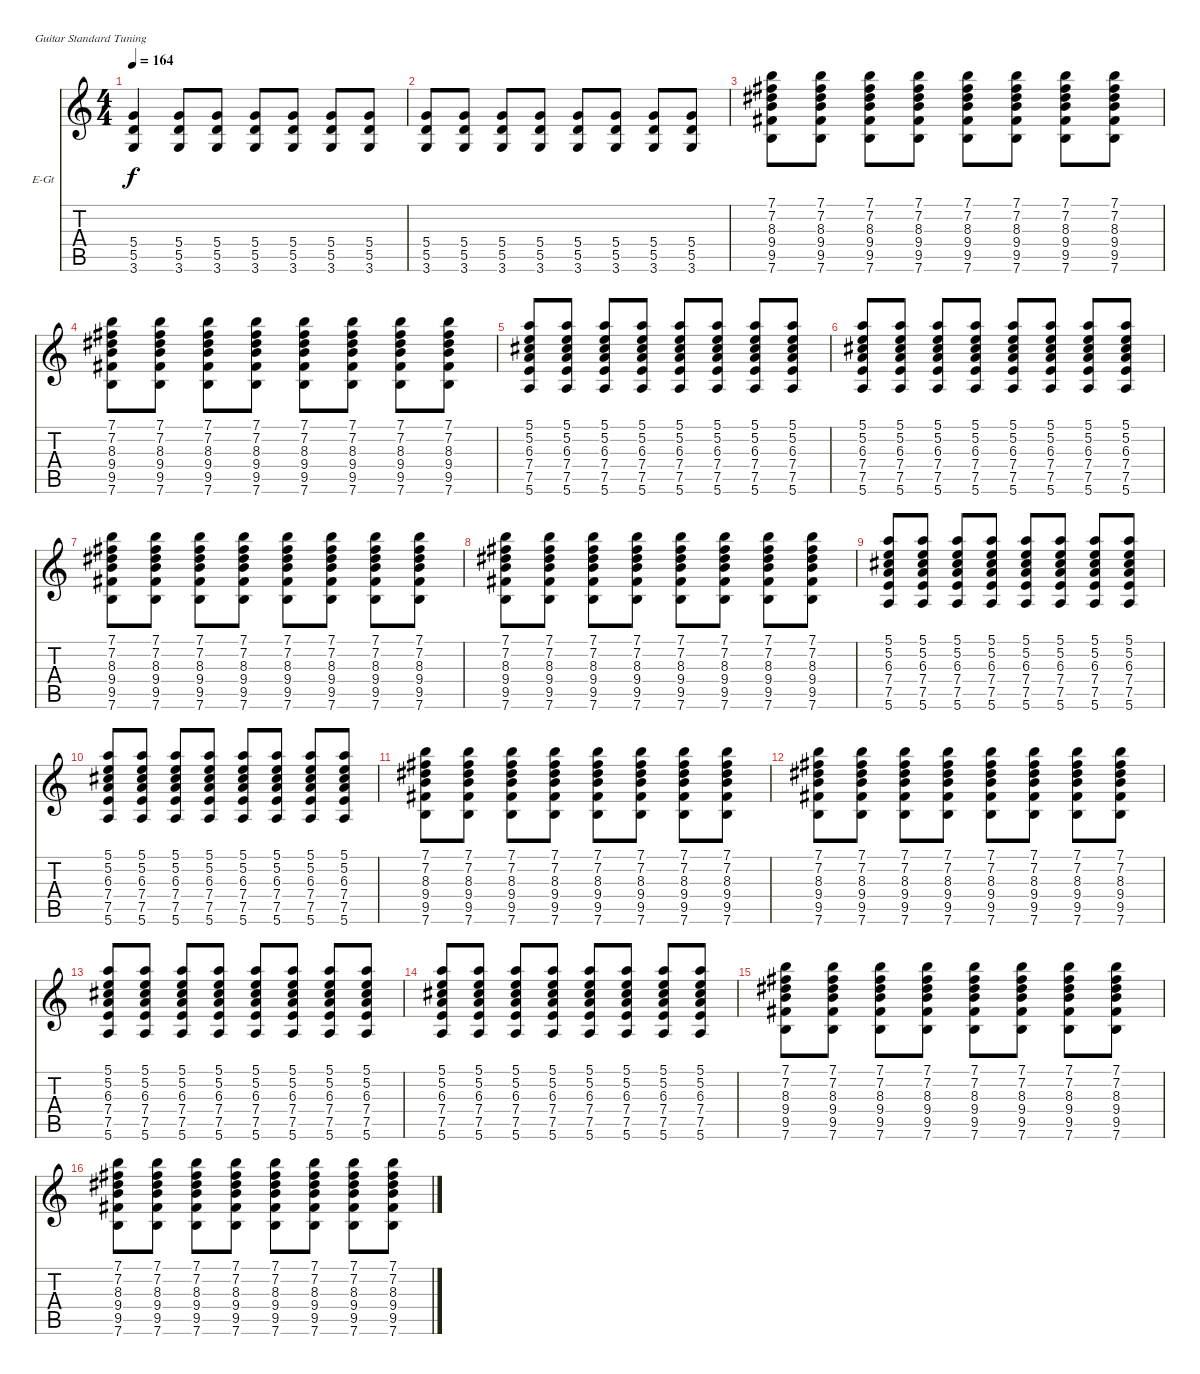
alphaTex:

\defaultSystemsLayout 4
\bracketExtendMode nobrackets
\firstSystemTrackNameOrientation horizontal
\otherSystemsTrackNameOrientation horizontal
\track ("Eddie Vedder" "E-Gt") {instrument electricguitarclean}
\staff {score tabs}
\tuning (E4 B3 G3 D3 A2 E2)
\ts (4 4)
\tempo 164
\clef g2
\ks c
(5.4 5.5 3.6).4{dy f} (5.4 5.5 3.6).8 (5.4 5.5 3.6).8 (5.4 5.5 3.6).8 (5.4 5.5 3.6).8 (5.4 5.5 3.6).8 (5.4 5.5 3.6).8 |
(5.4 5.5 3.6).8 (5.4 5.5 3.6).8 (5.4 5.5 3.6).8 (5.4 5.5 3.6).8 (5.4 5.5 3.6).8 (5.4 5.5 3.6).8 (5.4 5.5 3.6).8 (5.4 5.5 3.6).8 |
(7.1 7.2 8.3 9.4 9.5 7.6).8 (7.1 7.2 8.3 9.4 9.5 7.6).8 (7.1 7.2 8.3 9.4 9.5 7.6).8 (7.1 7.2 8.3 9.4 9.5 7.6).8 (7.1 7.2 8.3 9.4 9.5 7.6).8 (7.1 7.2 8.3 9.4 9.5 7.6).8 (7.1 7.2 8.3 9.4 9.5 7.6).8 (7.1 7.2 8.3 9.4 9.5 7.6).8 |
(7.1 7.2 8.3 9.4 9.5 7.6).8 (7.1 7.2 8.3 9.4 9.5 7.6).8 (7.1 7.2 8.3 9.4 9.5 7.6).8 (7.1 7.2 8.3 9.4 9.5 7.6).8 (7.1 7.2 8.3 9.4 9.5 7.6).8 (7.1 7.2 8.3 9.4 9.5 7.6).8 (7.1 7.2 8.3 9.4 9.5 7.6).8 (7.1 7.2 8.3 9.4 9.5 7.6).8 |
(5.1 5.2 6.3 7.4 7.5 5.6).8 (5.1 5.2 6.3 7.4 7.5 5.6).8 (5.1 5.2 6.3 7.4 7.5 5.6).8 (5.1 5.2 6.3 7.4 7.5 5.6).8 (5.1 5.2 6.3 7.4 7.5 5.6).8 (5.1 5.2 6.3 7.4 7.5 5.6).8 (5.1 5.2 6.3 7.4 7.5 5.6).8 (5.1 5.2 6.3 7.4 7.5 5.6).8 |
(5.1 5.2 6.3 7.4 7.5 5.6).8 (5.1 5.2 6.3 7.4 7.5 5.6).8 (5.1 5.2 6.3 7.4 7.5 5.6).8 (5.1 5.2 6.3 7.4 7.5 5.6).8 (5.1 5.2 6.3 7.4 7.5 5.6).8 (5.1 5.2 6.3 7.4 7.5 5.6).8 (5.1 5.2 6.3 7.4 7.5 5.6).8 (5.1 5.2 6.3 7.4 7.5 5.6).8 |
(7.1 7.2 8.3 9.4 9.5 7.6).8 (7.1 7.2 8.3 9.4 9.5 7.6).8 (7.1 7.2 8.3 9.4 9.5 7.6).8 (7.1 7.2 8.3 9.4 9.5 7.6).8 (7.1 7.2 8.3 9.4 9.5 7.6).8 (7.1 7.2 8.3 9.4 9.5 7.6).8 (7.1 7.2 8.3 9.4 9.5 7.6).8 (7.1 7.2 8.3 9.4 9.5 7.6).8 |
(7.1 7.2 8.3 9.4 9.5 7.6).8 (7.1 7.2 8.3 9.4 9.5 7.6).8 (7.1 7.2 8.3 9.4 9.5 7.6).8 (7.1 7.2 8.3 9.4 9.5 7.6).8 (7.1 7.2 8.3 9.4 9.5 7.6).8 (7.1 7.2 8.3 9.4 9.5 7.6).8 (7.1 7.2 8.3 9.4 9.5 7.6).8 (7.1 7.2 8.3 9.4 9.5 7.6).8 |
(5.1 5.2 6.3 7.4 7.5 5.6).8 (5.1 5.2 6.3 7.4 7.5 5.6).8 (5.1 5.2 6.3 7.4 7.5 5.6).8 (5.1 5.2 6.3 7.4 7.5 5.6).8 (5.1 5.2 6.3 7.4 7.5 5.6).8 (5.1 5.2 6.3 7.4 7.5 5.6).8 (5.1 5.2 6.3 7.4 7.5 5.6).8 (5.1 5.2 6.3 7.4 7.5 5.6).8 |
(5.1 5.2 6.3 7.4 7.5 5.6).8 (5.1 5.2 6.3 7.4 7.5 5.6).8 (5.1 5.2 6.3 7.4 7.5 5.6).8 (5.1 5.2 6.3 7.4 7.5 5.6).8 (5.1 5.2 6.3 7.4 7.5 5.6).8 (5.1 5.2 6.3 7.4 7.5 5.6).8 (5.1 5.2 6.3 7.4 7.5 5.6).8 (5.1 5.2 6.3 7.4 7.5 5.6).8 |
(7.1 7.2 8.3 9.4 9.5 7.6).8 (7.1 7.2 8.3 9.4 9.5 7.6).8 (7.1 7.2 8.3 9.4 9.5 7.6).8 (7.1 7.2 8.3 9.4 9.5 7.6).8 (7.1 7.2 8.3 9.4 9.5 7.6).8 (7.1 7.2 8.3 9.4 9.5 7.6).8 (7.1 7.2 8.3 9.4 9.5 7.6).8 (7.1 7.2 8.3 9.4 9.5 7.6).8 |
(7.1 7.2 8.3 9.4 9.5 7.6).8 (7.1 7.2 8.3 9.4 9.5 7.6).8 (7.1 7.2 8.3 9.4 9.5 7.6).8 (7.1 7.2 8.3 9.4 9.5 7.6).8 (7.1 7.2 8.3 9.4 9.5 7.6).8 (7.1 7.2 8.3 9.4 9.5 7.6).8 (7.1 7.2 8.3 9.4 9.5 7.6).8 (7.1 7.2 8.3 9.4 9.5 7.6).8 |
(5.1 5.2 6.3 7.4 7.5 5.6).8 (5.1 5.2 6.3 7.4 7.5 5.6).8 (5.1 5.2 6.3 7.4 7.5 5.6).8 (5.1 5.2 6.3 7.4 7.5 5.6).8 (5.1 5.2 6.3 7.4 7.5 5.6).8 (5.1 5.2 6.3 7.4 7.5 5.6).8 (5.1 5.2 6.3 7.4 7.5 5.6).8 (5.1 5.2 6.3 7.4 7.5 5.6).8 |
(5.1 5.2 6.3 7.4 7.5 5.6).8 (5.1 5.2 6.3 7.4 7.5 5.6).8 (5.1 5.2 6.3 7.4 7.5 5.6).8 (5.1 5.2 6.3 7.4 7.5 5.6).8 (5.1 5.2 6.3 7.4 7.5 5.6).8 (5.1 5.2 6.3 7.4 7.5 5.6).8 (5.1 5.2 6.3 7.4 7.5 5.6).8 (5.1 5.2 6.3 7.4 7.5 5.6).8 |
(7.1 7.2 8.3 9.4 9.5 7.6).8 (7.1 7.2 8.3 9.4 9.5 7.6).8 (7.1 7.2 8.3 9.4 9.5 7.6).8 (7.1 7.2 8.3 9.4 9.5 7.6).8 (7.1 7.2 8.3 9.4 9.5 7.6).8 (7.1 7.2 8.3 9.4 9.5 7.6).8 (7.1 7.2 8.3 9.4 9.5 7.6).8 (7.1 7.2 8.3 9.4 9.5 7.6).8 |
(7.1 7.2 8.3 9.4 9.5 7.6).8 (7.1 7.2 8.3 9.4 9.5 7.6).8 (7.1 7.2 8.3 9.4 9.5 7.6).8 (7.1 7.2 8.3 9.4 9.5 7.6).8 (7.1 7.2 8.3 9.4 9.5 7.6).8 (7.1 7.2 8.3 9.4 9.5 7.6).8 (7.1 7.2 8.3 9.4 9.5 7.6).8 (7.1 7.2 8.3 9.4 9.5 7.6).8
